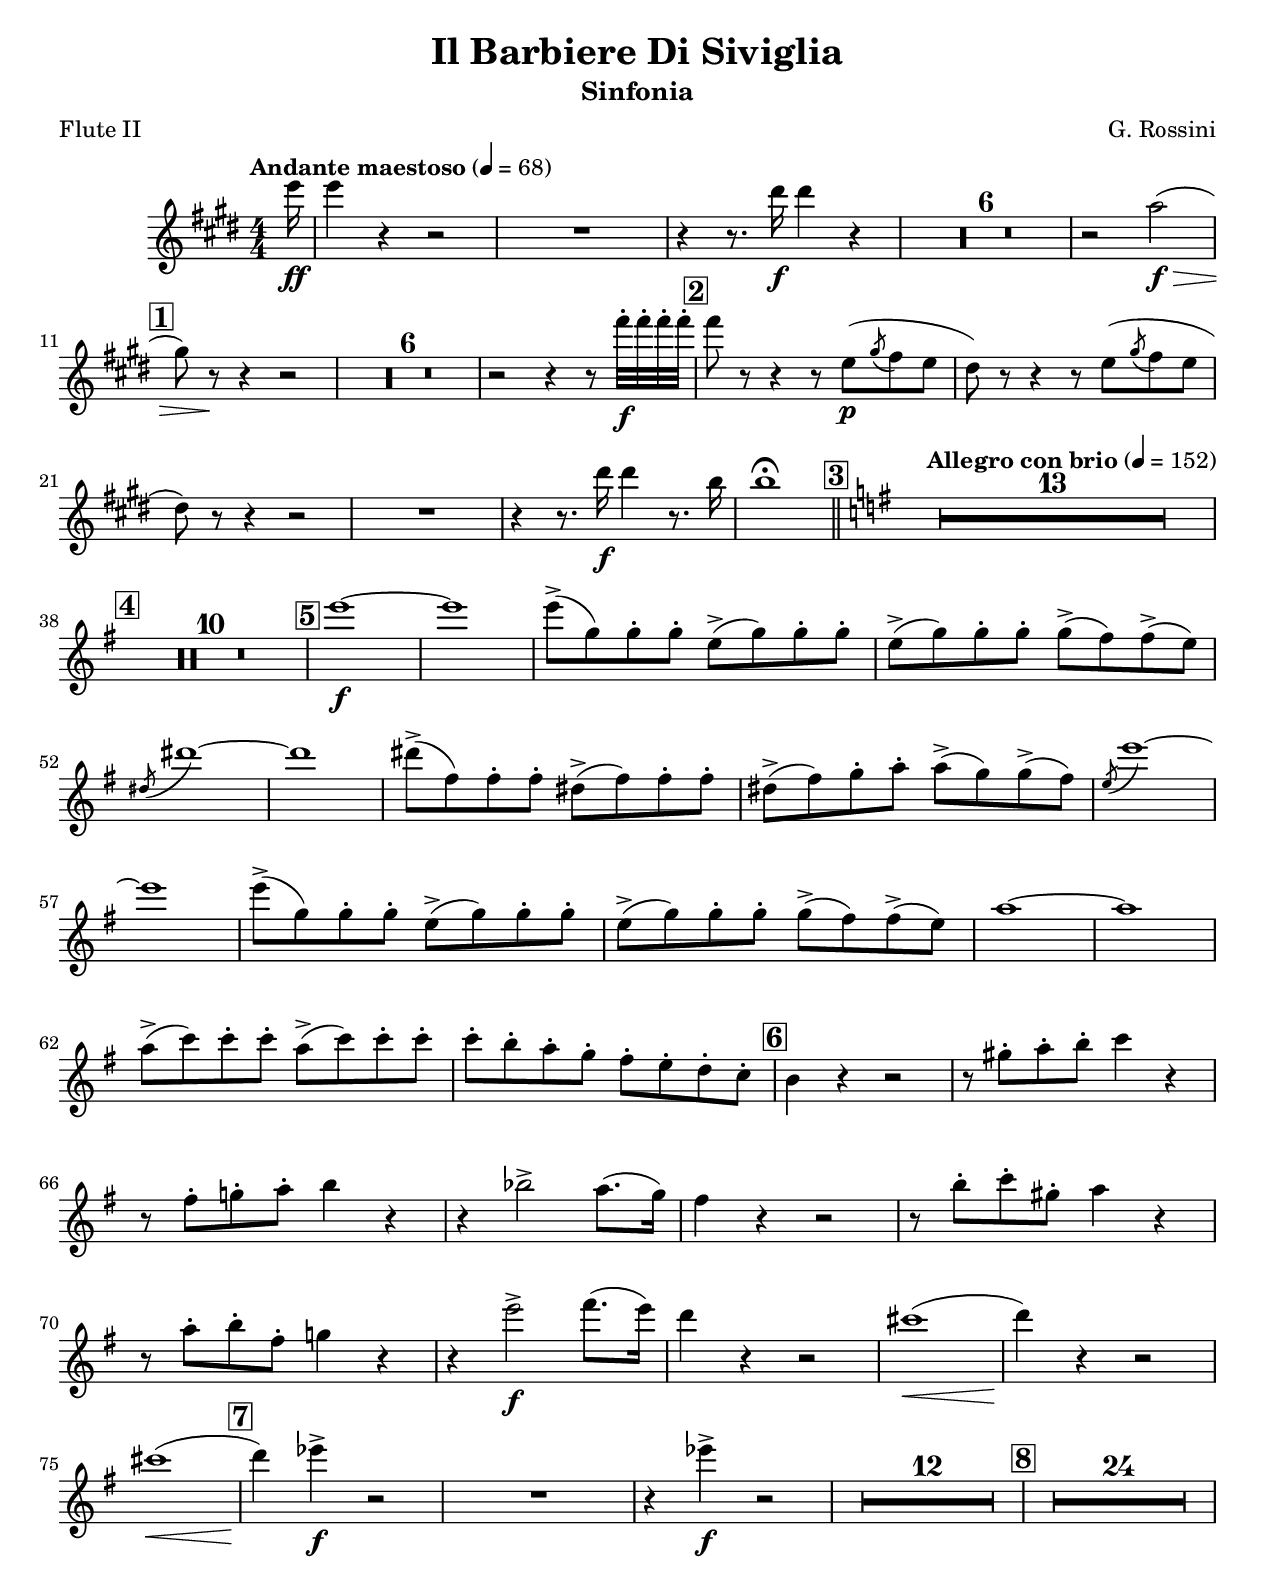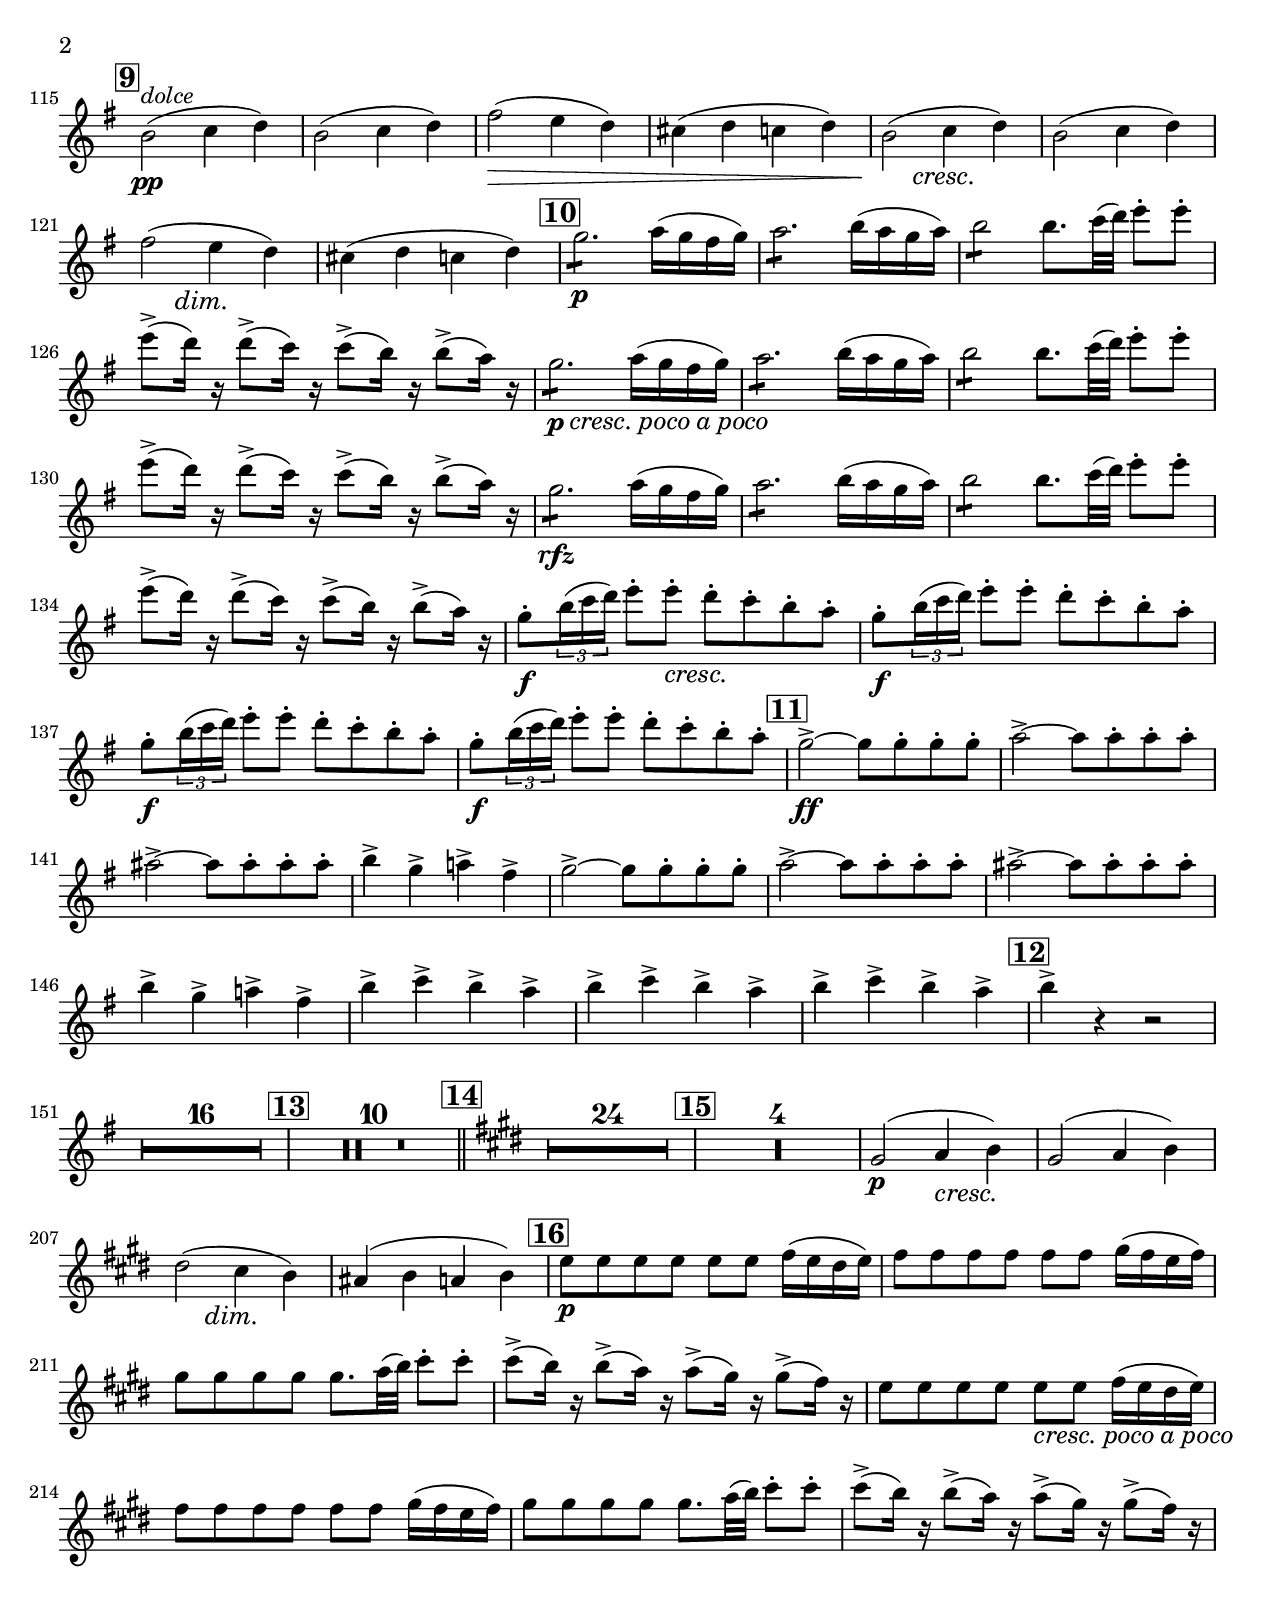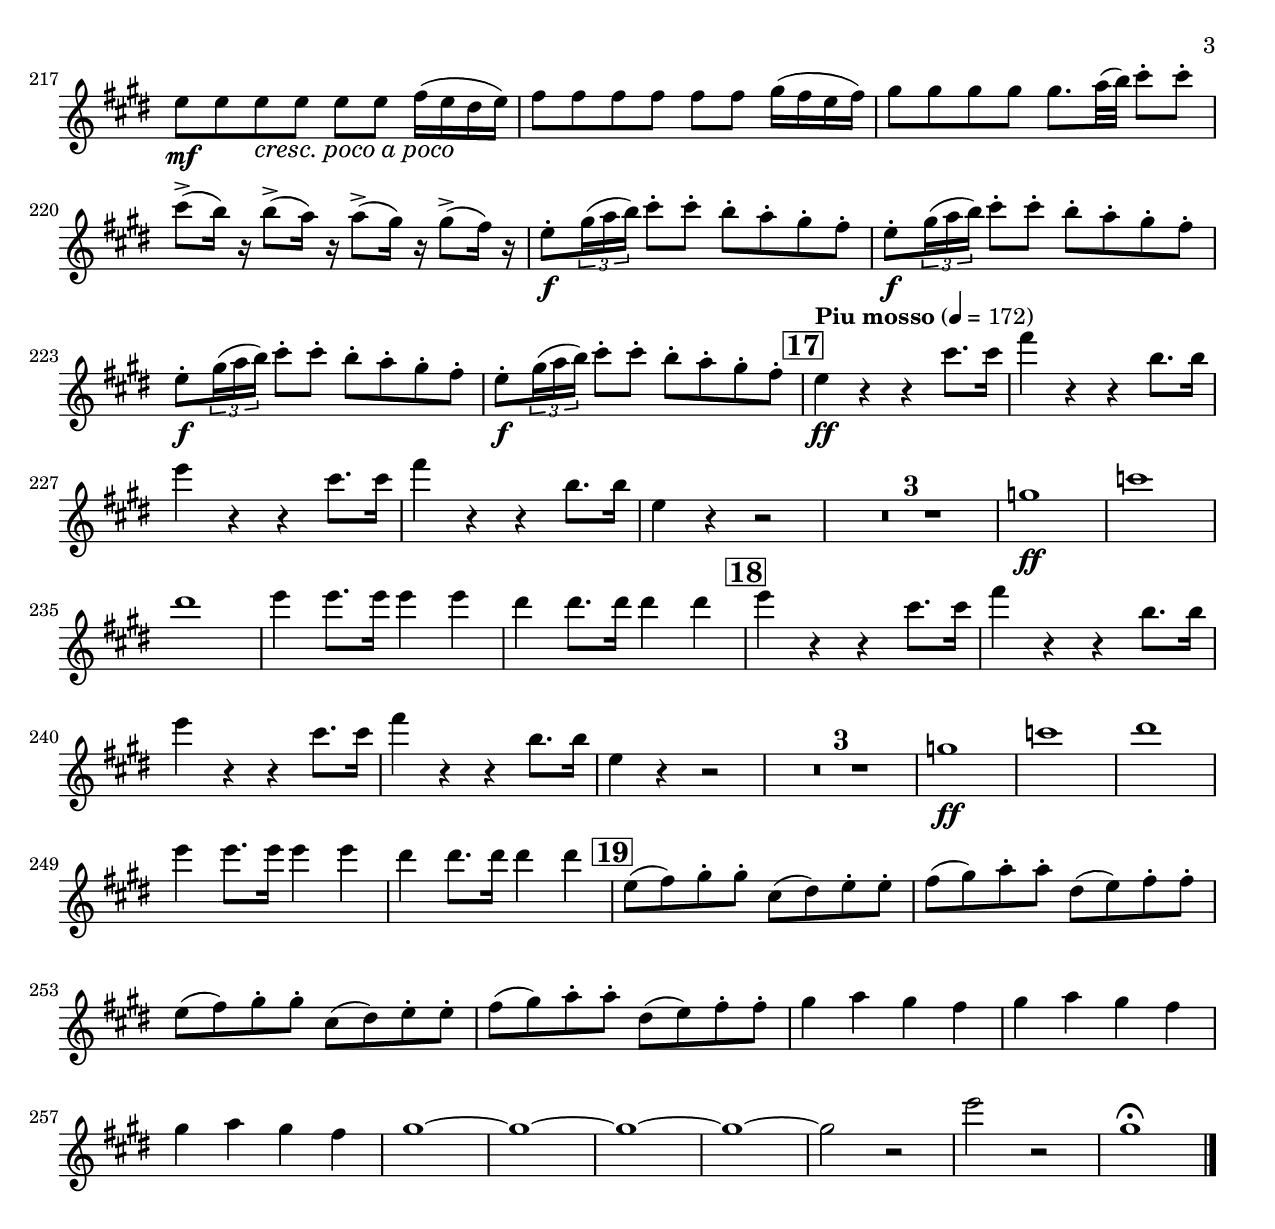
\version "2.18.2"

#(ly:set-option 'relative-includes #t)

% Rossini Barber of Seville Overture - Flute II Part

\paper {
  #(set-paper-size "letter")
  top-margin = 0.5\in
  page-breaking = #ly:page-turn-breaking
}

\header {
  title = "Il Barbiere Di Siviglia"
  composer = "G. Rossini"
  subtitle = "Sinfonia"
  poet = "Flute II"
  % Remove default LilyPond tagline
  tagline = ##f
}

rhythms = \version "2.18.2"

% Rossini Barber of Seville Overture - Rhythms

{
  
  \include "globals.ily"
  
  \tempo "Andante maestoso" 4 = 68 % measure 1
  \partial 16 s16
  
  s1*10
  
  \mark \default % measure 11 [1]
  
  s1*8
  
  \mark \default % measure 19 [2]
  
  s1*6
  
  \mark \default % measure 25 [3]
  \tempo "Allegro con brio" 4 = 152
  
  s1*13
  
  \mark \default % measure 38 [4]
  
  s1*10
  
  \mark \default % measure 48 [5]
  
  s1*16
  
  \mark \default % measure 64 [6]
  
  s1*12
  
  \mark \default % measure 76 [7]
  
  s1*15
  
  \mark \default % measure 91 [8]
  
  s1*24
  
  \mark \default % measure 115 [9]
  
  s1*8
  
  \mark \default % measure 123 [10]
  
  s1*16
  
  \mark \default % measure 139 [11]
  
  s1*11
  
  \mark \default % measure 150 [12]
  
  s1*17
  
  \mark \default % measure 167 [13]
  
  s1*10
  
  \mark \default % measure 177 [14]
  
  s1*24
  
  \mark \default % measure 201 [15]
  
  s1*8
  
  \mark \default % measure 209 [16]
  
  s1*16
  
  \mark \default % measure 225 [17]
  \tempo "Piu mosso" 4 = 172
  
  s1*13
  
  \mark \default % measure 238 [18]
  
  s1*13
  
  \mark \default % measure 251 [19]
}


partFluteII = \version "2.18.2"

% Rossini Barber of Seville Overture - Flute II Part

\relative c'' {
  
  \include "globals.ily"
  
  \key e \major
  
  \partial 16 e'16\ff |
  e4 r4 r2 |
  R1 |
  r4 r8. dis16\f dis4 r4 |
  R1*6
  r2 a2\f\>( |
  
  % Rehearsal [1]
  gis8) r8\! r4 r2 |
  R1*6
  r2 r4 r8 fis'32-.\f fis32-. fis32-. fis32-. |
  
  % Rehearsal [2]
  fis8 r8 r4 r8 e,8\p( \acciaccatura gis8 fis8 e8 |
  dis8) r8 r4 r8 e8( \acciaccatura gis8 fis8 e8 |
  dis8) r8 r4 r2 |
  R1 |
  r4 r8. dis'16\f dis4 r8. b16 |
  b1\fermata \bar "||"
  
  \key g \major
  % Rehearsal [3]
  R1*13
  
  % Rehearsal [4]
  R1*10
  
  % Rehearsal [5]
  e1\f~ |
  e1 |
  e8->( g,8) g8-. g8-. e8->( g8) g8-. g8-. |
  e8->( g8) g8-. g8-. g8->( fis8) fis8->( e8) |
  \acciaccatura dis8 dis'1~ |
  dis1 |
  dis8->( fis,8) fis8-. fis8-. dis8->( fis8) fis8-. fis8-. |
  dis8->( fis8) g8-. a8-. a8->( g8) g8->( fis8) |
  \acciaccatura e8 e'1~ |
  e1 |
  e8->( g,8) g8-. g8-. e8->( g8) g8-. g8-. |
  e8->( g8) g8-. g8-. g8->( fis8) fis8->( e8) |
  a1~ |
  a1 |
  a8->( c8) c8-. c8-. a8->( c8) c8-. c8-. |
  c8-. b8-. a8-. g8-. fis8-. e8-. d8-. c8-. |
  
  % Rehearsal [6]
  b4 r4 r2 |
  r8 gis'8-. a8-. b8-. c4 r4 |
  r8 fis,8-. g8-. a8-. b4 r4 |
  r4 bes2-> a8.( g16) |
  fis4 r4 r2 |
  r8 b8-. c8-. gis8-. a4 r4 |
  r8 a8-. b8-. fis8-. g4 r4 |
  r4 e'2->\f fis8.( e16) |
  d4 r4 r2 |
  cis1\<( |
  d4\!) r4 r2 |
  cis1\<( |
  
  % Rehearsal [7]
  d4\!) ees->\f r2 |
  R1 |
  r4 ees->\f r2 |
  R1*12
  
  % Rehearsal [8]
  R1*24
  
  % Rehearsal [9]
  << { s2^\markup { \italic "dolce" } } b,2\pp( >> c4 d4) |
  b2( c4 d4) |
  fis2(\> e4 d4) |
  cis4( d4 c4 d4) |
  << { s4\! s4\cresc } b2( >> c4 d4) |
  b2( c4 d4) |
  << { s4\! s4\dim } fis2( >> e4 d4) |
  cis4( d4 c4 d4) |
  
  % Rehearsal [10]
  g2.:8\p a16( g16 fis16 g16) |
  a2.:8 b16( a16 g16 a16) |
  b2:8 b8. c32( d32) e8-. e8-. |
  e8->( d16) r16 d8->( c16) r16 c8->( b16) r16 b8->( a16) r16 |
  \set crescendoText = \markup { \italic { cresc. poco a poco } }
  \set crescendoSpanner = #'text
  g2.:8\p\< a16( g16 fis16 g16) |
  a2.:8 b16( a16 g16 a16) |
  b2:8 b8. c32( d32) e8-. e8-. |
  e8->( d16) r16 d8->( c16) r16 c8->( b16) r16 b8->( a16) r16 |
  g2.:8\rfz a16( g16 fis16 g16) |
  a2.:8 b16( a16 g16 a16) |
  b2:8 b8. c32( d32) e8-. e8-. |
  e8->( d16) r16 d8->( c16) r16 c8->( b16) r16 b8->( a16) r16 |
  g8-.\f \tuplet 3/2 { b16( c16 d16) } e8-. e8-.\cresc d8-. c8-. b8-. a8-. |
  g8-.\f \tuplet 3/2 { b16( c16 d16) } e8-. e8-. d8-. c8-. b8-. a8-. |
  g8-.\f \tuplet 3/2 { b16( c16 d16) } e8-. e8-. d8-. c8-. b8-. a8-. |
  g8-.\f \tuplet 3/2 { b16( c16 d16) } e8-. e8-. d8-. c8-. b8-. a8-. |
  
  % Rehearsal [11]
  g2->\ff~ g8 g8-. g8-. g8-. |
  a2->~ a8 a8-. a8-. a8-. |
  ais2->~ ais8 ais8-. ais8-. ais8-. |
  b4-> g4-> a4-> fis4-> |
  g2->~ g8 g8-. g8-. g8-. |
  a2->~ a8 a8-. a8-. a8-. |
  ais2->~ ais8 ais8-. ais8-. ais8-. |
  b4-> g4-> a4-> fis4-> |
  b4-> c4-> b4-> a4-> |
  b4-> c4-> b4-> a4-> |
  b4-> c4-> b4-> a4-> |
  
  % Rehearsal [12]
  b4-> r4 r2 |
  R1*16
  
  % Rehearsal [13]
  R1*10
  \bar "||"
  
  % Rehearsal [14]
  \key e \major
  R1*24
  
  % Rehearsal [15]
  R1*4
  gis,2\p( a4\cresc b4) |
  gis2( a4 b4) |
  << { s4\! s4\dim } dis2( >> cis4 b4) |
  ais( b4 a4 b4) |
  
  % Rehearsal [16]
  e8\p e8 e8 e8 e8 e8 fis16( e16 dis16 e16) |
  fis8 fis8 fis8 fis8 fis8 fis8 gis16( fis16 e16 fis16) |
  gis8 gis8 gis8 gis8 gis8. a32( b32) cis8-. cis8-. |
  cis8->( b16) r16 b8->( a16) r16 a8->( gis16) r16 gis8->( fis16) r16 |
  e8 e8 e8 e8 e8\< e8 fis16( e16 dis16 e16) |
  fis8 fis8 fis8 fis8 fis8 fis8 gis16( fis16 e16 fis16) |
  gis8 gis8 gis8 gis8 gis8. a32( b32) cis8-. cis8-. |
  cis8->( b16) r16 b8->( a16) r16 a8->( gis16) r16 gis8->( fis16) r16 |
  e8\mf e8 e8\< e8 e8 e8 fis16( e16 dis16 e16) |
  fis8 fis8 fis8 fis8 fis8 fis8 gis16( fis16 e16 fis16) |
  gis8 gis8 gis8 gis8 gis8. a32( b32) cis8-. cis8-. |
  cis8->( b16) r16 b8->( a16) r16 a8->( gis16) r16 gis8->( fis16) r16 |
  e8-.\f \tuplet 3/2 { gis16( a16 b16) } cis8-. cis8-. b8-. a8-. gis8-. fis8-. |
  e8-.\f \tuplet 3/2 { gis16( a16 b16) } cis8-. cis8-. b8-. a8-. gis8-. fis8-. |
  e8-.\f \tuplet 3/2 { gis16( a16 b16) } cis8-. cis8-. b8-. a8-. gis8-. fis8-. |
  e8-.\f \tuplet 3/2 { gis16( a16 b16) } cis8-. cis8-. b8-. a8-. gis8-. fis8-. |
  
  % Rehearsal [17]
  e4\ff r4 r4 cis'8. cis16 |
  fis4 r4 r4 b,8. b16 |
  e4 r4 r4 cis8. cis16 |
  fis4 r4 r4 b,8. b16 |
  e,4 r4 r2 |
  R1*3
  g1\ff |
  c1 |
  dis1 |
  e4 e8. e16 e4 e4 |
  dis4 dis8. dis16 dis4 dis4 |
  
  % Rehearsal [18]
  e4 r4 r4 cis8. cis16 |
  fis4 r4 r4 b,8. b16 |
  e4 r4 r4 cis8. cis16 |
  fis4 r4 r4 b,8. b16 |
  e,4 r4 r2 |
  R1*3
  g1\ff |
  c1 |
  dis1 |
  e4 e8. e16 e4 e4 |
  dis4 dis8. dis16 dis4 dis4 |
  
  % Rehearsal [19]
  e,8( fis8) gis8-. gis8-. cis,8( dis8) e8-. e8-. |
  fis8( gis8) a8-. a8-. dis,8( e8) fis8-. fis8-. |
  e8( fis8) gis8-. gis8-. cis,8( dis8) e8-. e8-. |
  fis8( gis8) a8-. a8-. dis,8( e8) fis8-. fis8-. |
  gis4 a4 gis4 fis4 |
  gis4 a4 gis4 fis4 |
  gis4 a4 gis4 fis4 |
  gis1~ |
  gis1~ |
  gis1~ |
  gis1~ |
  gis2 r2 |
  e'2 r2 |
  gis,1\fermata \bar "|."
  
}


% Part scoring

\score {
  \new Staff \with {
    \consists "Page_turn_engraver"
    midiInstrument = "flute"
  } << \partFluteII \rhythms { \compressFullBarRests } >>
  \layout { }
  \midi {
    \tempo 4=68
  }
}
